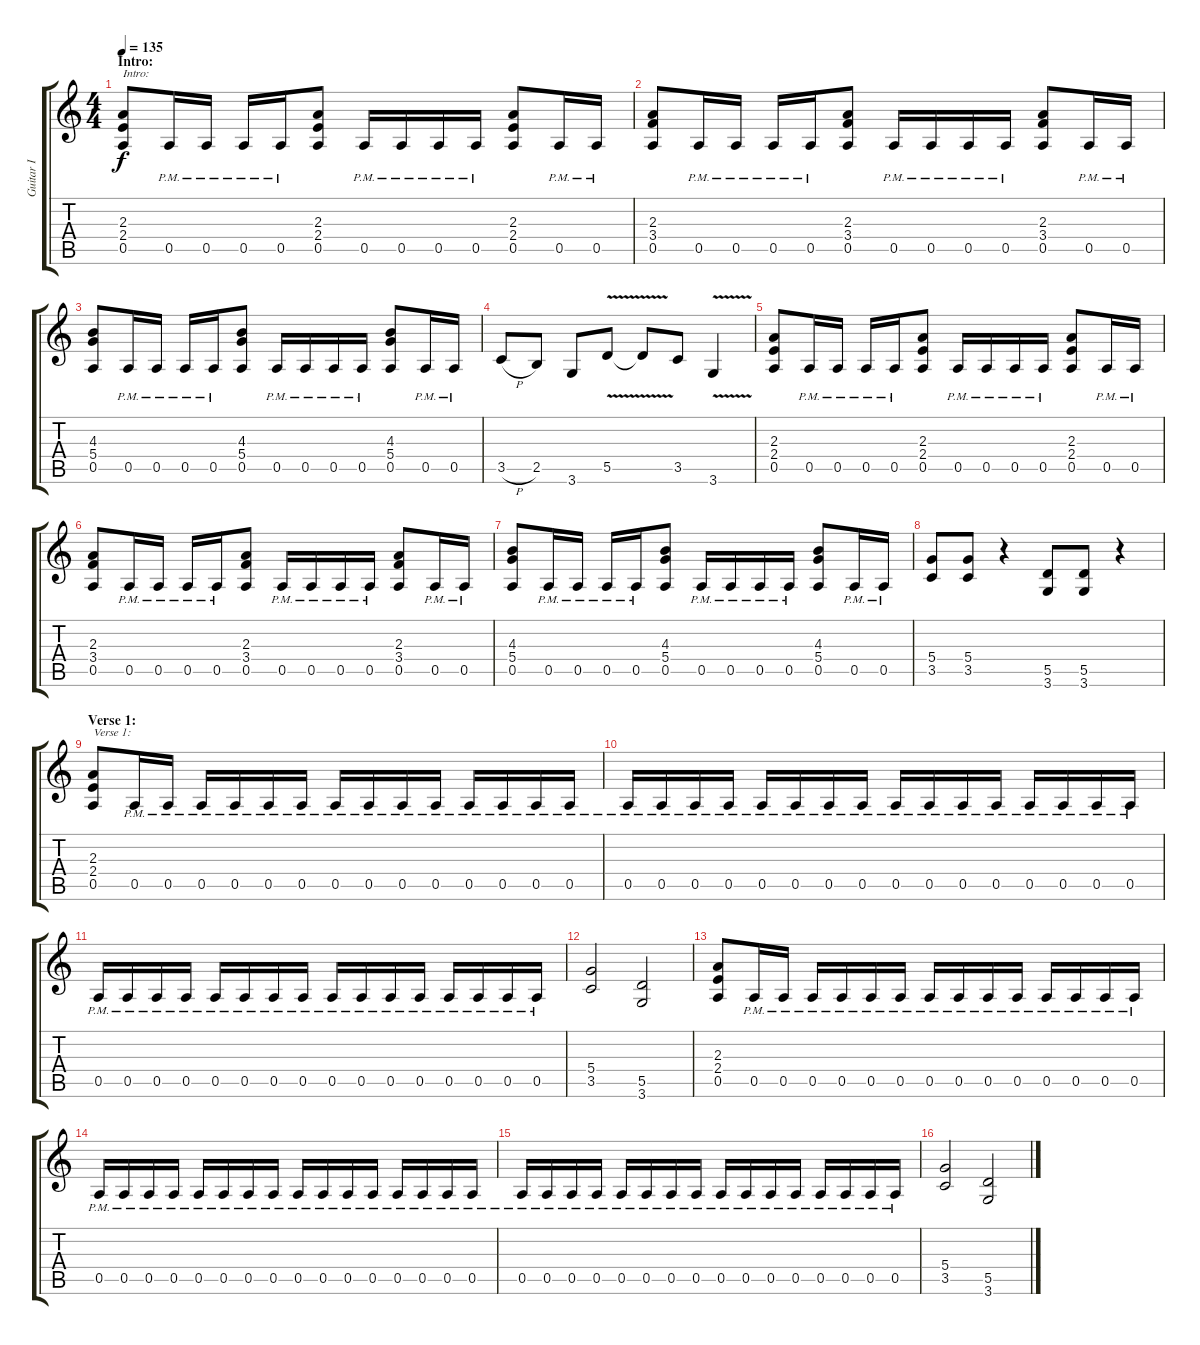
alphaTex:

\track ("Guitar I" "Guitar I") {instrument distortionguitar}
\staff {score tabs}
\tuning (E4 B3 G3 D3 A2 E2) {hide}
\ts (4 4)
\section ("" "Intro:")
\tempo 135
\clef g2
\ks c
(2.3 2.4 0.5).8{txt "Intro:" dy f instrument distortionguitar} 0.5{pm}.16 0.5{pm}.16 0.5{pm}.16 0.5{pm}.16 (2.3 2.4 0.5).8 0.5{pm}.16 0.5{pm}.16 0.5{pm}.16 0.5{pm}.16 (2.3 2.4 0.5).8 0.5{pm}.16 0.5{pm}.16 |
(2.3 3.4 0.5).8 0.5{pm}.16 0.5{pm}.16 0.5{pm}.16 0.5{pm}.16 (2.3 3.4 0.5).8 0.5{pm}.16 0.5{pm}.16 0.5{pm}.16 0.5{pm}.16 (2.3 3.4 0.5).8 0.5{pm}.16 0.5{pm}.16 |
(4.3 5.4 0.5).8 0.5{pm}.16 0.5{pm}.16 0.5{pm}.16 0.5{pm}.16 (4.3 5.4 0.5).8 0.5{pm}.16 0.5{pm}.16 0.5{pm}.16 0.5{pm}.16 (4.3 5.4 0.5).8 0.5{pm}.16 0.5{pm}.16 |
3.5{h}.8 2.5.8 3.6.8 5.5{v}.8 5.5{t}.8 3.5.8 3.6{v}.4 |
(2.3 2.4 0.5).8 0.5{pm}.16 0.5{pm}.16 0.5{pm}.16 0.5{pm}.16 (2.3 2.4 0.5).8 0.5{pm}.16 0.5{pm}.16 0.5{pm}.16 0.5{pm}.16 (2.3 2.4 0.5).8 0.5{pm}.16 0.5{pm}.16 |
(2.3 3.4 0.5).8 0.5{pm}.16 0.5{pm}.16 0.5{pm}.16 0.5{pm}.16 (2.3 3.4 0.5).8 0.5{pm}.16 0.5{pm}.16 0.5{pm}.16 0.5{pm}.16 (2.3 3.4 0.5).8 0.5{pm}.16 0.5{pm}.16 |
(4.3 5.4 0.5).8 0.5{pm}.16 0.5{pm}.16 0.5{pm}.16 0.5{pm}.16 (4.3 5.4 0.5).8 0.5{pm}.16 0.5{pm}.16 0.5{pm}.16 0.5{pm}.16 (4.3 5.4 0.5).8 0.5{pm}.16 0.5{pm}.16 |
(5.4 3.5).8 (5.4 3.5).8 r.4 (5.5 3.6).8 (5.5 3.6).8 r.4 |
\section ("" "Verse 1:")
(2.3 2.4 0.5).8{txt "Verse 1:"} 0.5{pm}.16 0.5{pm}.16 0.5{pm}.16 0.5{pm}.16 0.5{pm}.16 0.5{pm}.16 0.5{pm}.16 0.5{pm}.16 0.5{pm}.16 0.5{pm}.16 0.5{pm}.16 0.5{pm}.16 0.5{pm}.16 0.5{pm}.16 |
0.5{pm}.16 0.5{pm}.16 0.5{pm}.16 0.5{pm}.16 0.5{pm}.16 0.5{pm}.16 0.5{pm}.16 0.5{pm}.16 0.5{pm}.16 0.5{pm}.16 0.5{pm}.16 0.5{pm}.16 0.5{pm}.16 0.5{pm}.16 0.5{pm}.16 0.5{pm}.16 |
0.5{pm}.16 0.5{pm}.16 0.5{pm}.16 0.5{pm}.16 0.5{pm}.16 0.5{pm}.16 0.5{pm}.16 0.5{pm}.16 0.5{pm}.16 0.5{pm}.16 0.5{pm}.16 0.5{pm}.16 0.5{pm}.16 0.5{pm}.16 0.5{pm}.16 0.5{pm}.16 |
(5.4 3.5).2 (5.5 3.6).2 |
(2.3 2.4 0.5).8 0.5{pm}.16 0.5{pm}.16 0.5{pm}.16 0.5{pm}.16 0.5{pm}.16 0.5{pm}.16 0.5{pm}.16 0.5{pm}.16 0.5{pm}.16 0.5{pm}.16 0.5{pm}.16 0.5{pm}.16 0.5{pm}.16 0.5{pm}.16 |
0.5{pm}.16 0.5{pm}.16 0.5{pm}.16 0.5{pm}.16 0.5{pm}.16 0.5{pm}.16 0.5{pm}.16 0.5{pm}.16 0.5{pm}.16 0.5{pm}.16 0.5{pm}.16 0.5{pm}.16 0.5{pm}.16 0.5{pm}.16 0.5{pm}.16 0.5{pm}.16 |
0.5{pm}.16 0.5{pm}.16 0.5{pm}.16 0.5{pm}.16 0.5{pm}.16 0.5{pm}.16 0.5{pm}.16 0.5{pm}.16 0.5{pm}.16 0.5{pm}.16 0.5{pm}.16 0.5{pm}.16 0.5{pm}.16 0.5{pm}.16 0.5{pm}.16 0.5{pm}.16 |
(5.4 3.5).2 (5.5 3.6).2
